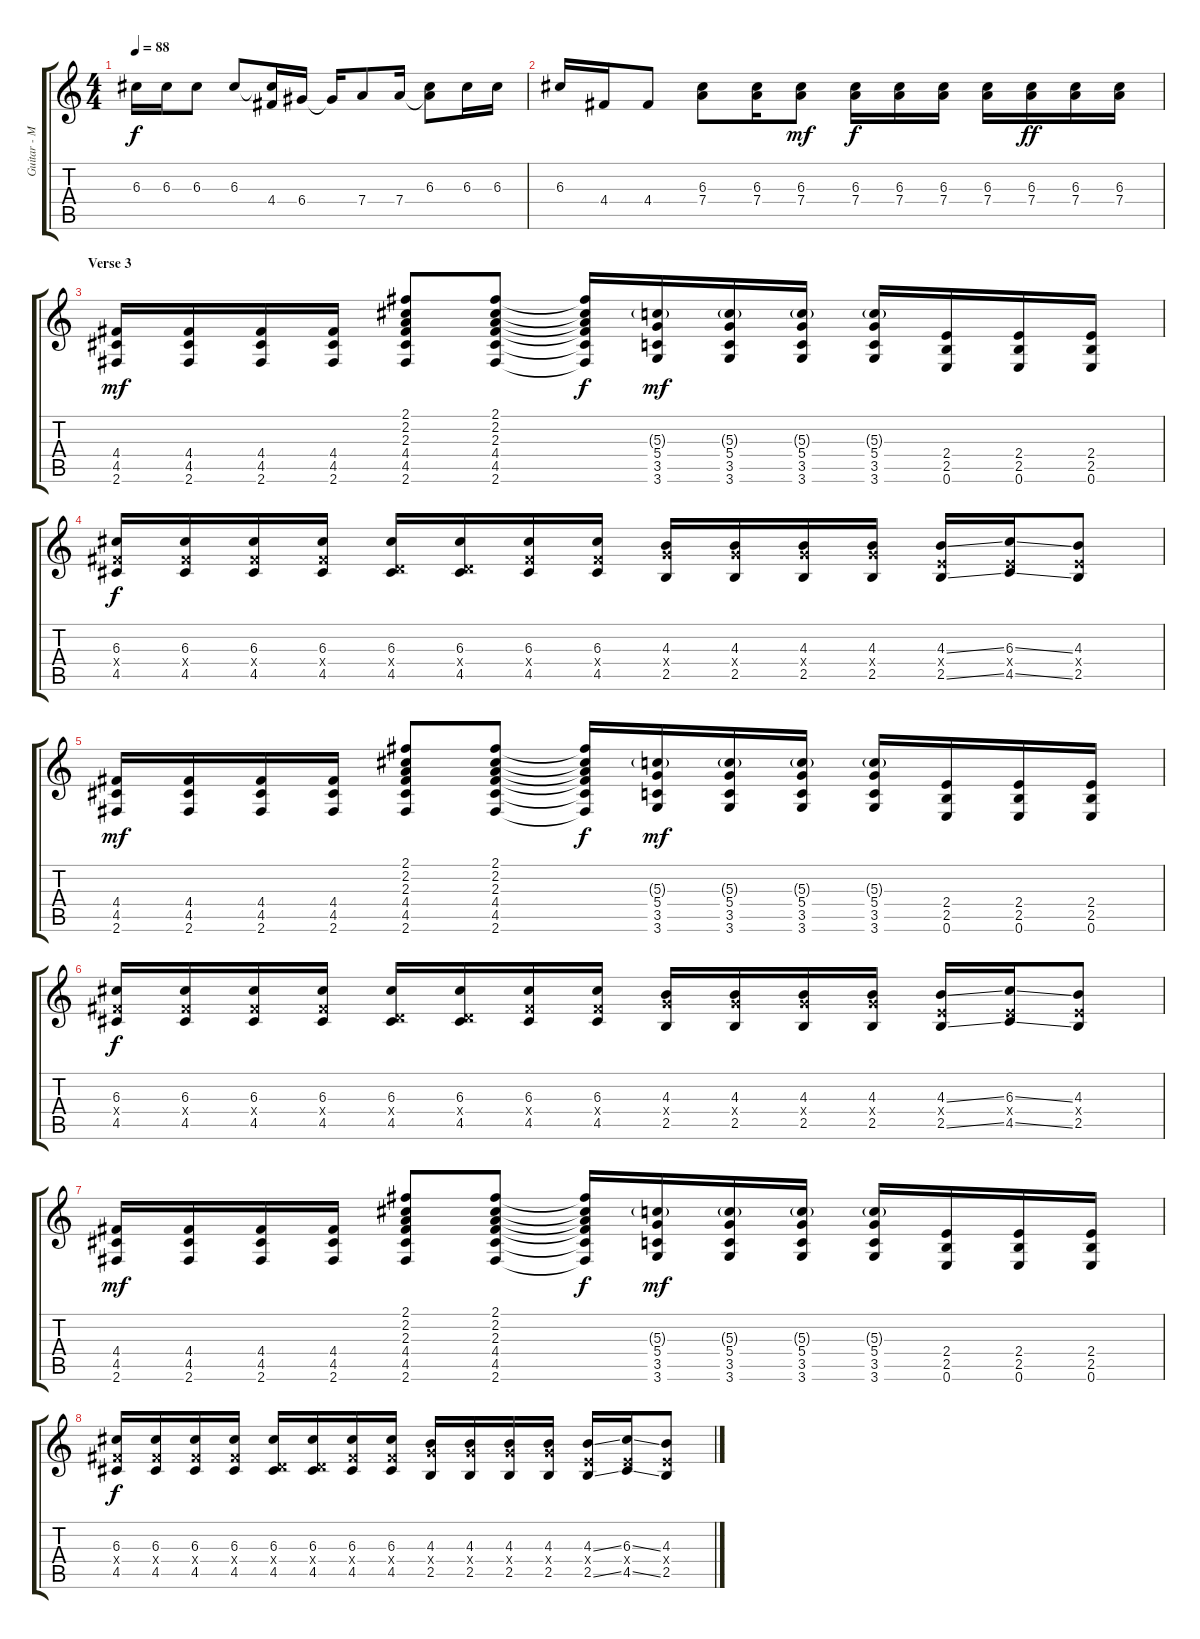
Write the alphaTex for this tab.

\track ("Guitar - Mark Engles" "Guitar - M") {instrument distortionguitar}
\staff {score tabs}
\tuning (E4 B3 G3 D3 A2 E2) {hide}
\ts (4 4)
\tempo 88
\clef g2
\ks c
6.3.16{dy f} 6.3.16 6.3.8 6.3.8 (6.3{t} 4.4).16 6.4.16 6.4{t}.16 7.4.8 7.4.16 (6.3 7.4{t}).8 6.3.16 6.3.16 |
6.3.16 4.4.16 4.4.8 (6.3 7.4).8 (6.3 7.4).16 (6.3 7.4).8{dy mf} (6.3 7.4).16{dy f} (6.3 7.4).16 (6.3 7.4).16 (6.3 7.4).16 (6.3 7.4).16{dy ff} (6.3 7.4).16 (6.3 7.4).16 |
\section ("" "Verse 3")
(4.4 4.5 2.6).16{dy mf volume 13} (4.4 4.5 2.6).16 (4.4 4.5 2.6).16 (4.4 4.5 2.6).16 (2.1 2.2 2.3 4.4 4.5 2.6).8 (2.1 2.2 2.3 4.4 4.5 2.6).8 (2.1{t} 2.2{t} 2.3{t} 4.4{t} 4.5{t} 2.6{t}).16{dy f} (5.3{g} 5.4 3.5 3.6).16{dy mf} (5.3{g} 5.4 3.5 3.6).16 (5.3{g} 5.4 3.5 3.6).16 (5.3{g} 5.4 3.5 3.6).16 (2.4 2.5 0.6).16 (2.4 2.5 0.6).16 (2.4 2.5 0.6).16 |
(6.3 4.4{x} 4.5).16{dy f} (6.3 4.4{x} 4.5).16 (6.3 4.4{x} 4.5).16 (6.3 4.4{x} 4.5).16 (6.3 0.4{x} 4.5).16 (6.3 0.4{x} 4.5).16 (6.3 4.4{x} 4.5).16 (6.3 4.4{x} 4.5).16 (4.3 5.4{x} 2.5).16 (4.3 5.4{x} 2.5).16 (4.3 5.4{x} 2.5).16 (4.3 5.4{x} 2.5).16 (4.3{ss} 2.4{x} 2.5{ss}).16 (6.3{ss} 2.4{x} 4.5{ss}).16 (4.3 2.4{x} 2.5).8 |
(4.4 4.5 2.6).16{dy mf} (4.4 4.5 2.6).16 (4.4 4.5 2.6).16 (4.4 4.5 2.6).16 (2.1 2.2 2.3 4.4 4.5 2.6).8 (2.1 2.2 2.3 4.4 4.5 2.6).8 (2.1{t} 2.2{t} 2.3{t} 4.4{t} 4.5{t} 2.6{t}).16{dy f} (5.3{g} 5.4 3.5 3.6).16{dy mf} (5.3{g} 5.4 3.5 3.6).16 (5.3{g} 5.4 3.5 3.6).16 (5.3{g} 5.4 3.5 3.6).16 (2.4 2.5 0.6).16 (2.4 2.5 0.6).16 (2.4 2.5 0.6).16 |
(6.3 4.4{x} 4.5).16{dy f} (6.3 4.4{x} 4.5).16 (6.3 4.4{x} 4.5).16 (6.3 4.4{x} 4.5).16 (6.3 0.4{x} 4.5).16 (6.3 0.4{x} 4.5).16 (6.3 4.4{x} 4.5).16 (6.3 4.4{x} 4.5).16 (4.3 5.4{x} 2.5).16 (4.3 5.4{x} 2.5).16 (4.3 5.4{x} 2.5).16 (4.3 5.4{x} 2.5).16 (4.3{ss} 2.4{x} 2.5{ss}).16 (6.3{ss} 2.4{x} 4.5{ss}).16 (4.3 2.4{x} 2.5).8 |
(4.4 4.5 2.6).16{dy mf} (4.4 4.5 2.6).16 (4.4 4.5 2.6).16 (4.4 4.5 2.6).16 (2.1 2.2 2.3 4.4 4.5 2.6).8 (2.1 2.2 2.3 4.4 4.5 2.6).8 (2.1{t} 2.2{t} 2.3{t} 4.4{t} 4.5{t} 2.6{t}).16{dy f} (5.3{g} 5.4 3.5 3.6).16{dy mf} (5.3{g} 5.4 3.5 3.6).16 (5.3{g} 5.4 3.5 3.6).16 (5.3{g} 5.4 3.5 3.6).16 (2.4 2.5 0.6).16 (2.4 2.5 0.6).16 (2.4 2.5 0.6).16 |
(6.3 4.4{x} 4.5).16{dy f} (6.3 4.4{x} 4.5).16 (6.3 4.4{x} 4.5).16 (6.3 4.4{x} 4.5).16 (6.3 0.4{x} 4.5).16 (6.3 0.4{x} 4.5).16 (6.3 4.4{x} 4.5).16 (6.3 4.4{x} 4.5).16 (4.3 5.4{x} 2.5).16 (4.3 5.4{x} 2.5).16 (4.3 5.4{x} 2.5).16 (4.3 5.4{x} 2.5).16 (4.3{ss} 2.4{x} 2.5{ss}).16 (6.3{ss} 2.4{x} 4.5{ss}).16 (4.3 2.4{x} 2.5).8
